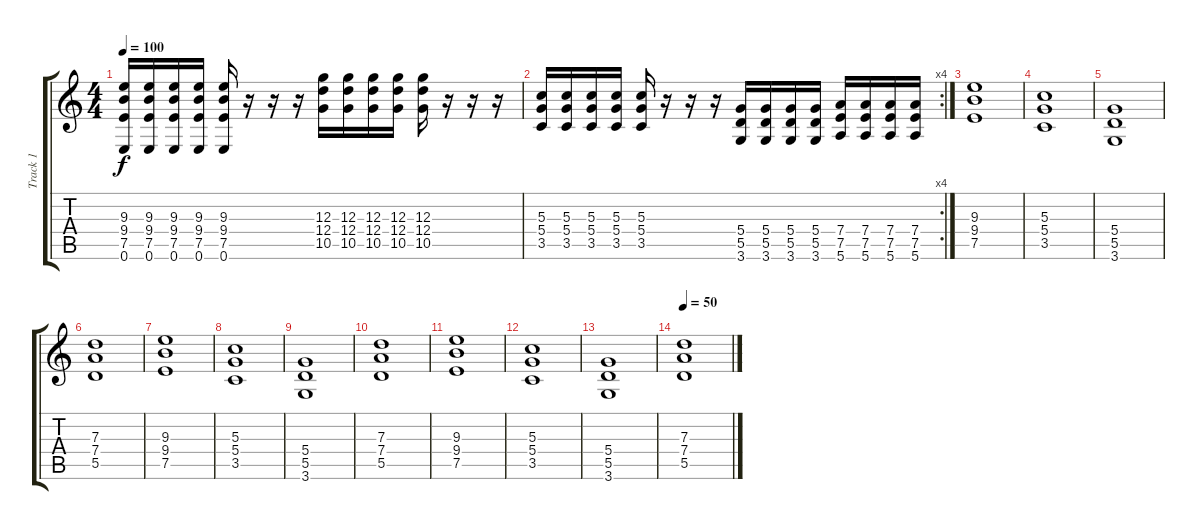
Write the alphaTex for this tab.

\track ("Track 1" "Track 1") {instrument distortionguitar}
\staff {score tabs}
\tuning (E4 B3 G3 D3 A2 E2) {hide}
\ts (4 4)
\tempo 100
\clef g2
\ks c
(9.3 9.4 7.5 0.6).16{dy f} (9.3 9.4 7.5 0.6).16 (9.3 9.4 7.5 0.6).16 (9.3 9.4 7.5 0.6).16 (9.3 9.4 7.5 0.6).16 r.16 r.16 r.16 (12.3 12.4 10.5).16 (12.3 12.4 10.5).16 (12.3 12.4 10.5).16 (12.3 12.4 10.5).16 (12.3 12.4 10.5).16 r.16 r.16 r.16 |
\rc 4
(5.3 5.4 3.5).16 (5.3 5.4 3.5).16 (5.3 5.4 3.5).16 (5.3 5.4 3.5).16 (5.3 5.4 3.5).16 r.16 r.16 r.16 (5.4 5.5 3.6).16 (5.4 5.5 3.6).16 (5.4 5.5 3.6).16 (5.4 5.5 3.6).16 (7.4 7.5 5.6).16 (7.4 7.5 5.6).16 (7.4 7.5 5.6).16 (7.4 7.5 5.6).16 |
(9.3 9.4 7.5).1 |
(5.3 5.4 3.5).1 |
(5.4 5.5 3.6).1 |
(7.3 7.4 5.5).1 |
(9.3 9.4 7.5).1 |
(5.3 5.4 3.5).1 |
(5.4 5.5 3.6).1 |
(7.3 7.4 5.5).1 |
(9.3 9.4 7.5).1 |
(5.3 5.4 3.5).1 |
(5.4 5.5 3.6).1 |
\tempo 50
(7.3 7.4 5.5).1
